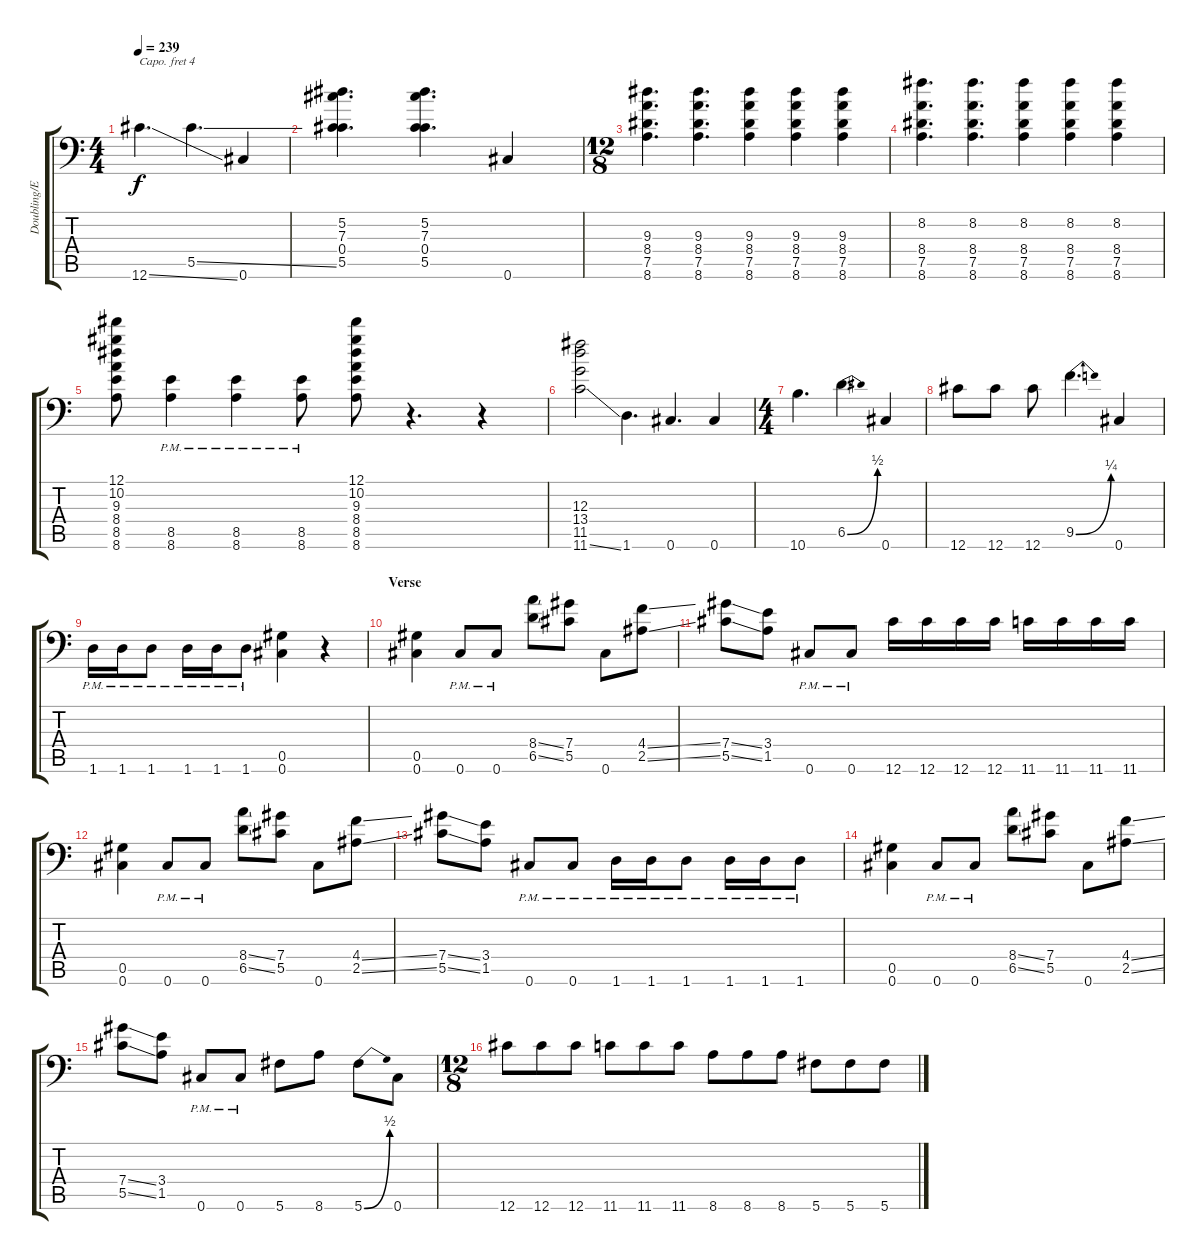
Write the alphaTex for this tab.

\track ("Doubling/Extras" "Doubling/E") {instrument distortionguitar}
\staff {score tabs}
\capo 4
\tuning (B3 Gb3 D3 A2 E2 A1) {hide}
\ts (4 4)
\tempo 239
\clef f4
\ks c
12.6{ss}.4{d dy f} 5.5{ss}.4{d} 0.6.4 |
(5.2 7.3 0.4 5.5).4{d} (5.2 7.3 0.4 5.5).4{d} 0.6.4 |
\ts (12 8)
(9.3 8.4 7.5 8.6).4{d} (9.3 8.4 7.5 8.6).4{d} (9.3 8.4 7.5 8.6).4 (9.3 8.4 7.5 8.6).4 (9.3 8.4 7.5 8.6).4 |
(8.2 8.4 7.5 8.6).4{d} (8.2 8.4 7.5 8.6).4{d} (8.2 8.4 7.5 8.6).4 (8.2 8.4 7.5 8.6).4 (8.2 8.4 7.5 8.6).4 |
(12.1 10.2 9.3 8.4 8.5 8.6).8 (8.5{pm} 8.6).4 (8.5{pm} 8.6{pm}).4 (8.5{pm} 8.6{pm}).8 (12.1 10.2 9.3 8.4 8.5 8.6).8 r.4{d} r.4 |
(12.3 13.4 11.5 11.6{ss}).2 1.6.4{d} 0.6.4{d} 0.6.4 |
\ts (4 4)
10.6.4{d} 6.5{be (bend 0 0 60 2)}.4{d} 0.6.4 |
12.6.8 12.6.8 12.6.8 9.5{be (bend 0 0 60 1)}.4{d} 0.6.4 |
1.6{pm}.16 1.6{pm}.16 1.6{pm}.8 1.6{pm}.16 1.6{pm}.16 1.6{pm}.8 (0.5 0.6).4 r.4 |
\section ("" "Verse")
(0.5 0.6).4 0.6{pm}.8 0.6{pm}.8 (8.4{ss} 6.5{ss}).8 (7.4 5.5).8 0.6.8 (4.4{ss} 2.5{ss}).8 |
(7.4{ss} 5.5{ss}).8 (3.4 1.5).8 0.6{pm}.8 0.6{pm}.8 12.6.16 12.6.16 12.6.16 12.6.16 11.6.16 11.6.16 11.6.16 11.6.16 |
(0.5 0.6).4 0.6{pm}.8 0.6{pm}.8 (8.4{ss} 6.5{ss}).8 (7.4 5.5).8 0.6.8 (4.4{ss} 2.5{ss}).8 |
(7.4{ss} 5.5{ss}).8 (3.4 1.5).8 0.6{pm}.8 0.6{pm}.8 1.6{pm}.16 1.6{pm}.16 1.6{pm}.8 1.6{pm}.16 1.6{pm}.16 1.6{pm}.8 |
(0.5 0.6).4 0.6{pm}.8 0.6{pm}.8 (8.4{ss} 6.5{ss}).8 (7.4 5.5).8 0.6.8 (4.4{ss} 2.5{ss}).8 |
(7.4{ss} 5.5{ss}).8 (3.4 1.5).8 0.6{pm}.8 0.6{pm}.8 5.6.8 8.6.8 5.6{be (bend 0 0 60 2)}.8 0.6.8 |
\ts (12 8)
12.6.8 12.6.8 12.6.8 11.6.8 11.6.8 11.6.8 8.6.8 8.6.8 8.6.8 5.6.8 5.6.8 5.6.8
